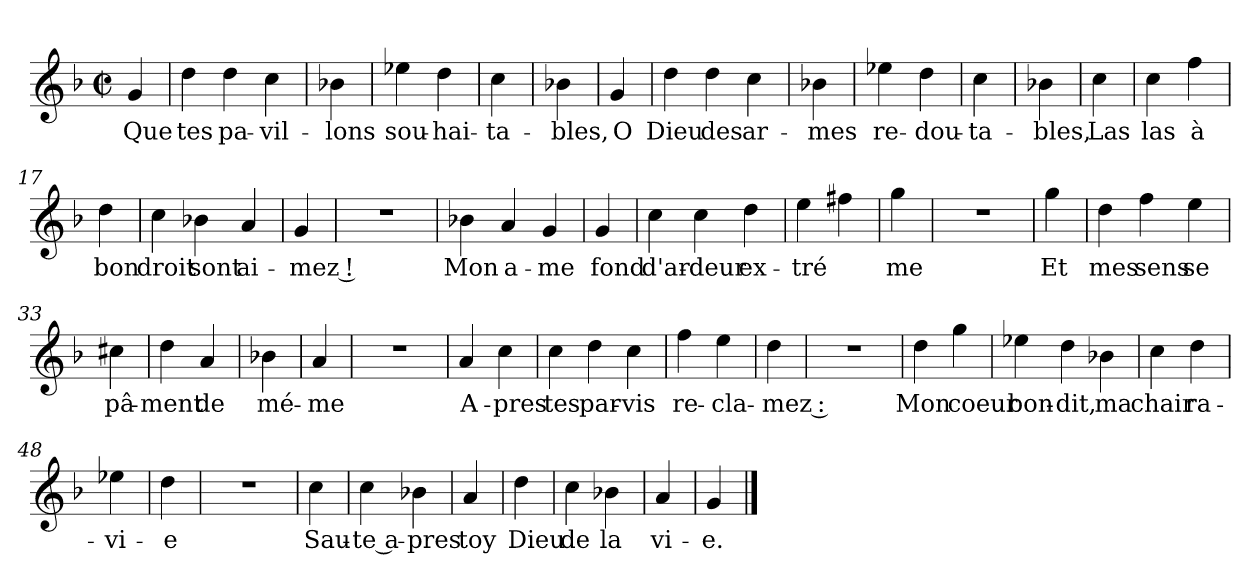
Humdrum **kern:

**kern	**text
*part1	*part1
*staff1	*staff1
*clefG2	*
*k[b-]	*
*F:	*
*M2/2	*
*met(c|)	*
=1	=1
4g	Que
=2	=2
4dd	tes
4dd	pa-
4cc	-vil-
=4	=4
4b-X	-lons
=5	=5
4ee-X	sou-
4dd	-hai-
=6	=6
4cc	-ta-
=7	=7
4b-X	-bles,
=8	=8
4g	O
=9	=9
4dd	Dieu
4dd	des
4cc	ar-
=11	=11
4b-X	-mes
=12	=12
4ee-X	re-
4dd	-dou-
=13	=13
4cc	-ta-
=14	=14
4b-X	-bles,
=15	=15
4cc	Las
=16	=16
4cc	las
4ff	à
=17	=17
4dd	bon
=18	=18
4cc	droit
4b-X	sont
4a	ai-
=20	=20
4g	-mez !
=21	=21
1r	.
=22	=22
4b-X	Mon
4a	a-
4g	-me
=24	=24
4g	fond
=25	=25
4cc	d'ar-
4cc	-deur
4dd	ex-
=27	=27
4ee	-tré-
4ff#X	--
=28	=28
4gg	-me
=29	=29
1r	.
=30	=30
4gg	Et
=31	=31
4dd	mes
4ff	sens
4ee	se
=33	=33
4cc#X	pâ-
=34	=34
4dd	-ment
4a	de
=35	=35
4b-X	mé-
=36	=36
4a	-me
=37	=37
1r	.
=38	=38
4a	A-
4cc	-pres
=39	=39
4cc	tes
4dd	par-
4cc	-vis
=41	=41
4ff	re-
4ee	-cla-
=42	=42
4dd	-mez :
=43	=43
1r	.
=44	=44
4dd	Mon
4gg	coeur
=45	=45
4ee-X	bon-
4dd	-dit,
4b-X	ma
=47	=47
4cc	chair
4dd	ra-
=48	=48
4ee-X	-vi-
=49	=49
4dd	-e
=50	=50
1r	.
=51	=51
4cc	Sau-
=52	=52
4cc	-te a-
4b-X	-pres
=53	=53
4a	toy
=54	=54
4dd	Dieu
=55	=55
4cc	de
4b-X	la
=56	=56
4a	vi-
=57	=57
4g	-e.
==	==
*-	*-
